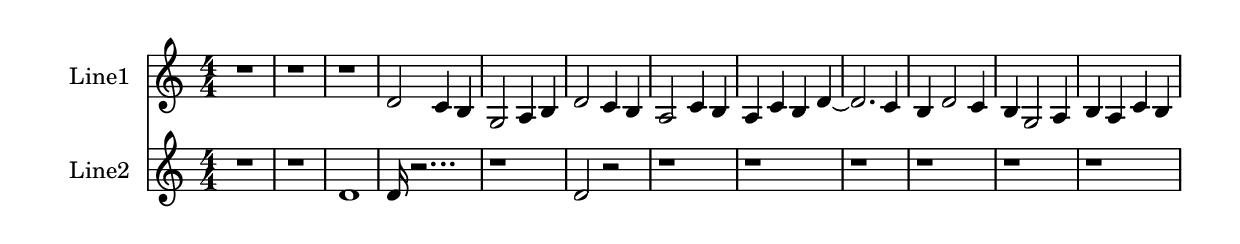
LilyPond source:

% 2016-09-06 00:20

\version "2.18.2"
\language "english"

\header {}

\layout {}

\paper {}

\score {
    \new Score <<
        \context Staff = "line1" {
            \set Staff.instrumentName = \markup { Line1 }
            \set Staff.shortInstrumentName = \markup { Line1 }
            {
                \numericTimeSignature
                \time 4/4
                \bar "||"
                \accidentalStyle modern-cautionary
                r1
                r1
                r1
                d'2
                c'4
                b4
                g2
                a4
                b4
                d'2
                c'4
                b4
                a2
                c'4
                b4
                a4
                c'4
                b4
                d'4 ~
                d'2.
                c'4
                b4
                d'2
                c'4
                b4
                g2
                a4
                b4
                a4
                c'4
                b4
            }
        }
        \context Staff = "line2" {
            \set Staff.instrumentName = \markup { Line2 }
            \set Staff.shortInstrumentName = \markup { Line2 }
            {
                \numericTimeSignature
                \time 4/4
                \bar "||"
                \accidentalStyle modern-cautionary
                r1
                r1
                d'1
                d'16
                r2...
                r1
                d'2
                r2
                r1
                r1
                r1
                r1
                r1
                r1
            }
        }
    >>
}